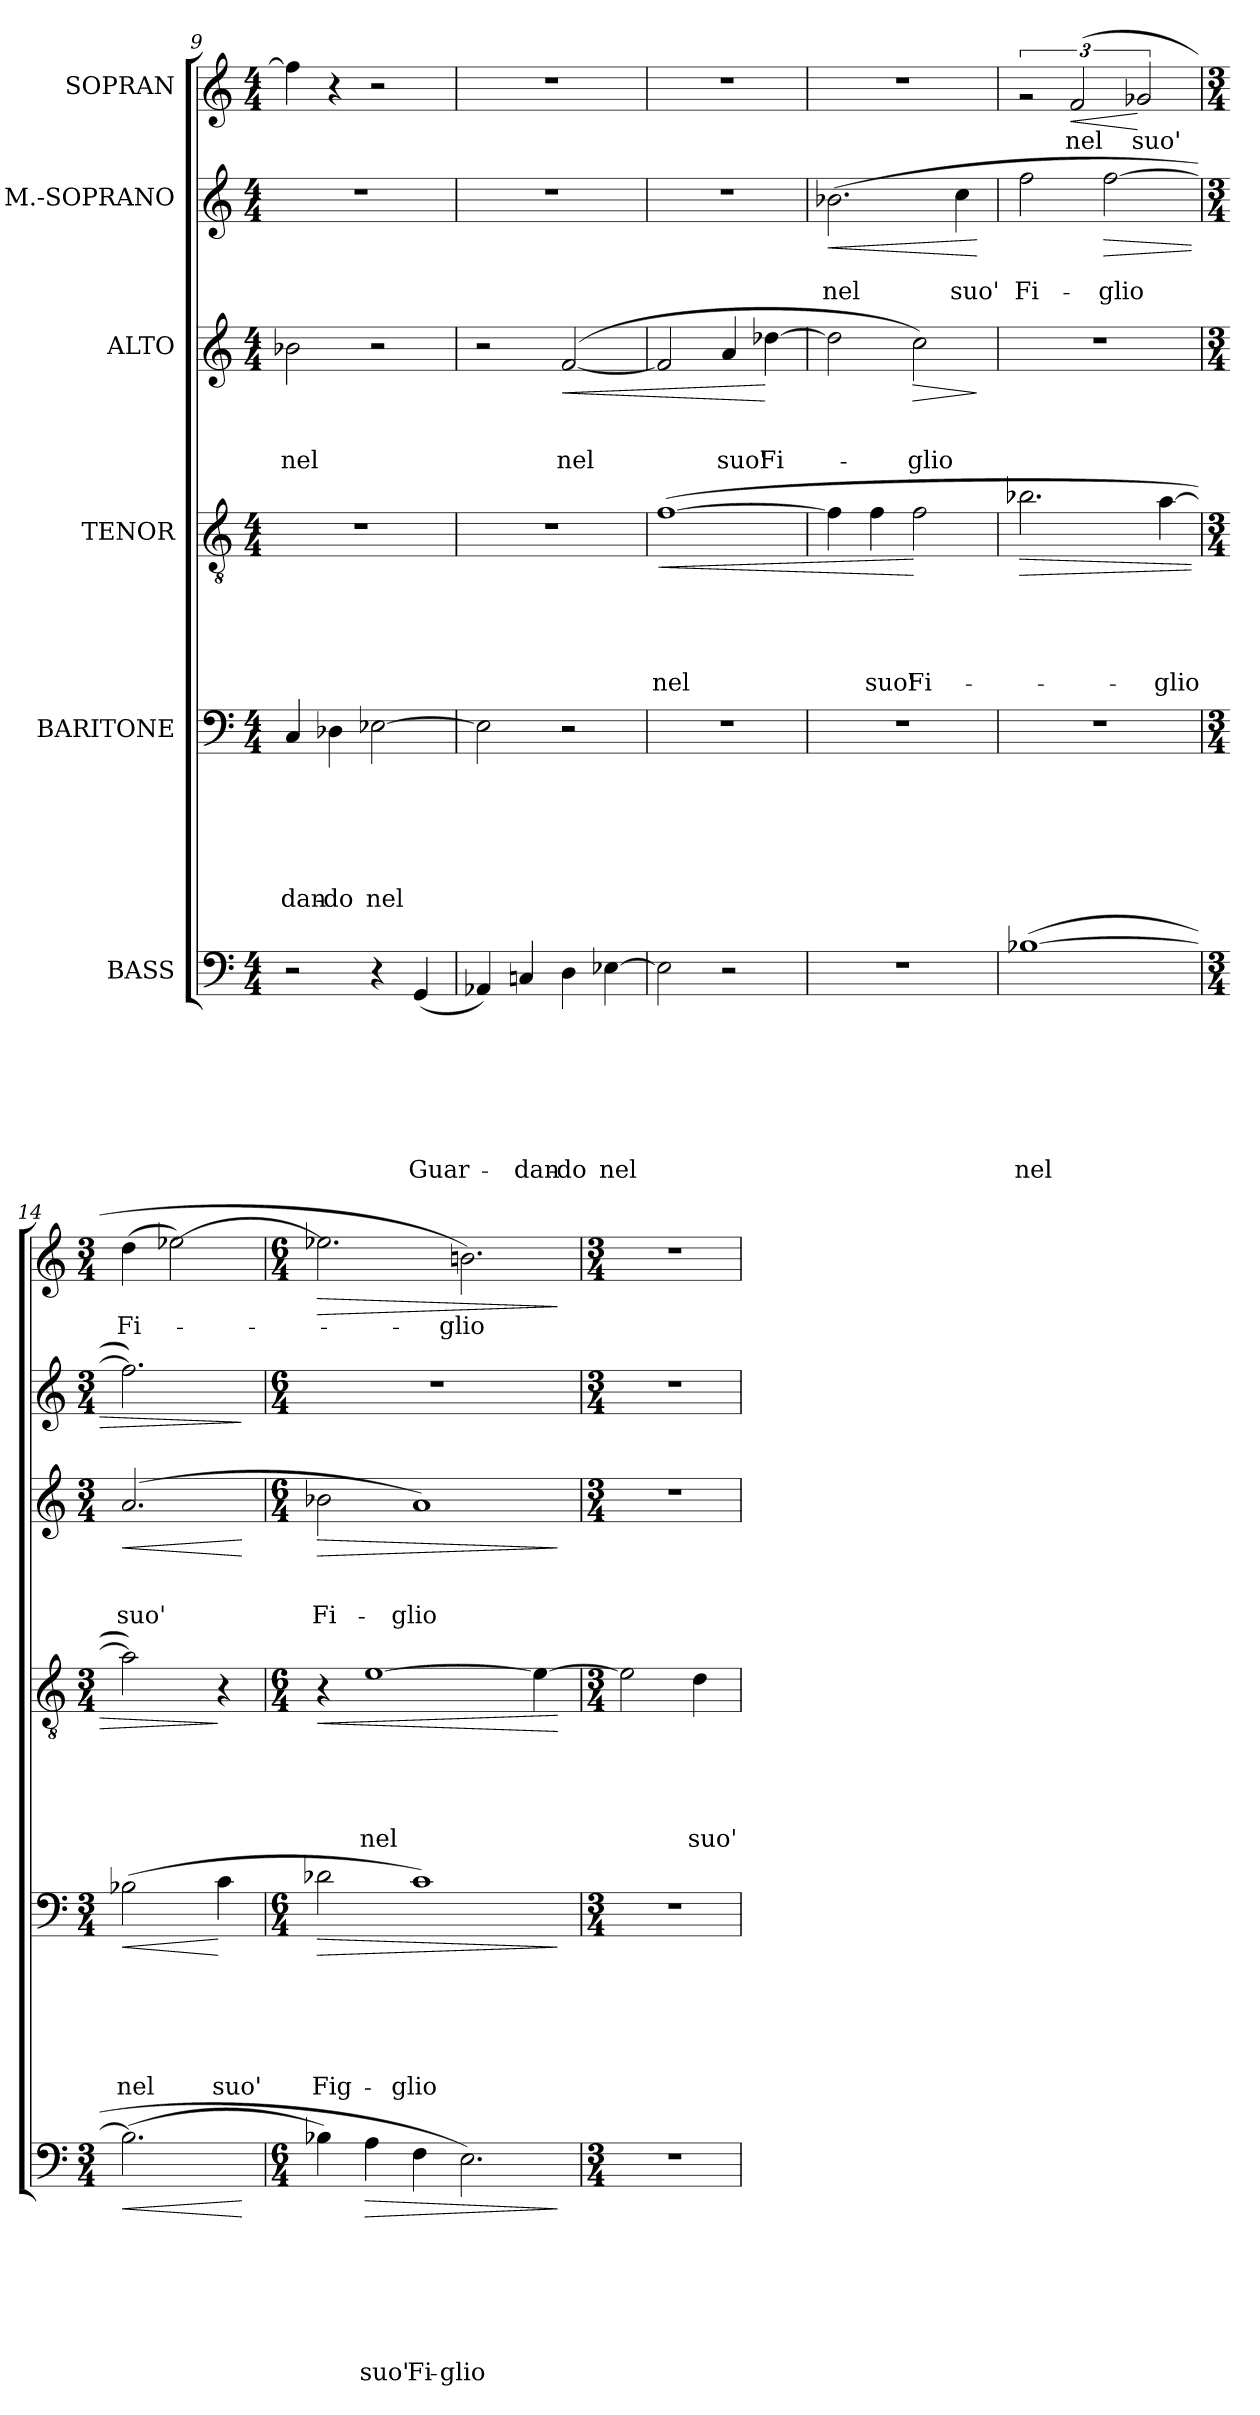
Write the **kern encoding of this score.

**kern	**text	**text	**text	**text	**text	**text	**text	**dynam	**kern	**text	**text	**text	**text	**text	**text	**dynam	**kern	**text	**text	**text	**text	**text	**dynam	**kern	**text	**text	**text	**dynam	**kern	**text	**text	**dynam	**kern	**text	**dynam
*part6	*part6	*part6	*part6	*part6	*part6	*part6	*part6	*part6	*part5	*part5	*part5	*part5	*part5	*part5	*part5	*part5	*part4	*part4	*part4	*part4	*part4	*part4	*part4	*part3	*part3	*part3	*part3	*part3	*part2	*part2	*part2	*part2	*part1	*part1	*part1
*staff6	*staff6	*staff6	*staff6	*staff6	*staff6	*staff6	*staff6	*staff6	*staff5	*staff5	*staff5	*staff5	*staff5	*staff5	*staff5	*staff5	*staff4	*staff4	*staff4	*staff4	*staff4	*staff4	*staff4	*staff3	*staff3	*staff3	*staff3	*staff3	*staff2	*staff2	*staff2	*staff2	*staff1	*staff1	*staff1
*I"BASS	*	*	*	*	*	*	*	*	*I"BARITONE	*	*	*	*	*	*	*	*I"TENOR	*	*	*	*	*	*	*I"ALTO	*	*	*	*	*I"M.-SOPRANO	*	*	*	*I"SOPRAN	*	*
*clefF4	*	*	*	*	*	*	*	*	*clefF4	*	*	*	*	*	*	*	*clefGv2	*	*	*	*	*	*	*clefG2	*	*	*	*	*clefG2	*	*	*	*clefG2	*	*
*k[]	*	*	*	*	*	*	*	*	*k[]	*	*	*	*	*	*	*	*k[]	*	*	*	*	*	*	*k[]	*	*	*	*	*k[]	*	*	*	*k[]	*	*
*C:	*	*	*	*	*	*	*	*	*C:	*	*	*	*	*	*	*	*C:	*	*	*	*	*	*	*C:	*	*	*	*	*C:	*	*	*	*C:	*	*
*M4/4	*	*	*	*	*	*	*	*	*M4/4	*	*	*	*	*	*	*	*M4/4	*	*	*	*	*	*	*M4/4	*	*	*	*	*M4/4	*	*	*	*M4/4	*	*
=9	=9	=9	=9	=9	=9	=9	=9	=9	=9	=9	=9	=9	=9	=9	=9	=9	=9	=9	=9	=9	=9	=9	=9	=9	=9	=9	=9	=9	=9	=9	=9	=9	=9	=9	=9
!	!	!	!	!	!	!	!	!	!	!	!	!	!	!	!LO:LY:b	!	!	!	!	!	!	!	!	!	!	!	!LO:LY:b	!	!	!	!	!	!	!	!
2r	.	.	.	.	.	.	.	.	4C/	.	.	.	.	.	-dan-	.	1r	.	.	.	.	.	.	2b-X\	.	.	nel	.	1r	.	.	.	4ff\]	.	.
!	!	!	!	!	!	!	!	!	!	!	!	!	!	!	!LO:LY:b:rj	!	!	!	!	!	!	!	!	!	!	!	!	!	!	!	!	!	!	!	!
.	.	.	.	.	.	.	.	.	4D-X\	.	.	.	.	.	-do	.	.	.	.	.	.	.	.	.	.	.	.	.	.	.	.	.	4r	.	.
!	!	!	!	!	!	!	!	!	!	!	!	!	!	!	!LO:LY:b	!	!	!	!	!	!	!	!	!	!	!	!	!	!	!	!	!	!	!	!
4r	.	.	.	.	.	.	.	.	[>2E-X\	.	.	.	.	.	nel	.	.	.	.	.	.	.	.	2r	.	.	.	.	.	.	.	.	2r	.	.
!	!	!	!	!	!	!	!LO:LY:b	!	!	!	!	!	!	!	!	!	!	!	!	!	!	!	!	!	!	!	!	!	!	!	!	!	!	!	!
(<4GG/	.	.	.	.	.	.	Guar-	.	.	.	.	.	.	.	.	.	.	.	.	.	.	.	.	.	.	.	.	.	.	.	.	.	.	.	.
=10	=10	=10	=10	=10	=10	=10	=10	=10	=10	=10	=10	=10	=10	=10	=10	=10	=10	=10	=10	=10	=10	=10	=10	=10	=10	=10	=10	=10	=10	=10	=10	=10	=10	=10	=10
4AA-X/)	.	.	.	.	.	.	.	.	2E-\]	.	.	.	.	.	.	.	1r	.	.	.	.	.	.	2r	.	.	.	.	1r	.	.	.	1r	.	.
!	!	!	!	!	!	!	!LO:LY:b	!	!	!	!	!	!	!	!	!	!	!	!	!	!	!	!	!	!	!	!	!	!	!	!	!	!	!	!
4Cn/	.	.	.	.	.	.	-dan-	.	.	.	.	.	.	.	.	.	.	.	.	.	.	.	.	.	.	.	.	.	.	.	.	.	.	.	.
!	!	!	!	!	!	!	!LO:LY:b:rj	!	!	!	!	!	!	!	!	!	!	!	!	!	!	!	!	!	!	!	!LO:LY:b	!LO:HP:b	!	!	!	!	!	!	!
4D\	.	.	.	.	.	.	-do	.	2r	.	.	.	.	.	.	.	.	.	.	.	.	.	.	([<2f/	.	.	nel	<	.	.	.	.	.	.	.
!	!	!	!	!	!	!	!LO:LY:b	!	!	!	!	!	!	!	!	!	!	!	!	!	!	!	!	!	!	!	!	!	!	!	!	!	!	!	!
[>4E-X\	.	.	.	.	.	.	nel	.	.	.	.	.	.	.	.	.	.	.	.	.	.	.	.	.	.	.	.	.	.	.	.	.	.	.	.
=11	=11	=11	=11	=11	=11	=11	=11	=11	=11	=11	=11	=11	=11	=11	=11	=11	=11	=11	=11	=11	=11	=11	=11	=11	=11	=11	=11	=11	=11	=11	=11	=11	=11	=11	=11
!	!	!	!	!	!	!	!	!	!	!	!	!	!	!	!	!	!	!	!	!	!	!LO:LY:b	!LO:HP:b	!	!	!	!	!	!	!	!	!	!	!	!
2E-\]	.	.	.	.	.	.	.	.	1r	.	.	.	.	.	.	.	(>[>1f	.	.	.	.	nel	<	2f/]	.	.	.	.	1r	.	.	.	1r	.	.
!	!	!	!	!	!	!	!	!	!	!	!	!	!	!	!	!	!	!	!	!	!	!	!	!	!	!	!LO:LY:b	!	!	!	!	!	!	!	!
2r	.	.	.	.	.	.	.	.	.	.	.	.	.	.	.	.	.	.	.	.	.	.	.	4a/	.	.	suo'	.	.	.	.	.	.	.	.
!	!	!	!	!	!	!	!	!	!	!	!	!	!	!	!	!	!	!	!	!	!	!	!	!	!	!	!LO:LY:b	!	!	!	!	!	!	!	!
.	.	.	.	.	.	.	.	.	.	.	.	.	.	.	.	.	.	.	.	.	.	.	.	[>4dd-X\	.	.	Fi-	[	.	.	.	.	.	.	.
=12	=12	=12	=12	=12	=12	=12	=12	=12	=12	=12	=12	=12	=12	=12	=12	=12	=12	=12	=12	=12	=12	=12	=12	=12	=12	=12	=12	=12	=12	=12	=12	=12	=12	=12	=12
!	!	!	!	!	!	!	!	!	!	!	!	!	!	!	!	!	!	!	!	!	!	!	!	!	!	!	!	!	!	!	!LO:LY:b	!LO:HP:b	!	!	!
1r	.	.	.	.	.	.	.	.	1r	.	.	.	.	.	.	.	4f\]	.	.	.	.	.	.	2dd-\]	.	.	.	.	(>2.b-X\	.	nel	<	1r	.	.
!	!	!	!	!	!	!	!	!	!	!	!	!	!	!	!	!	!	!	!	!	!	!LO:LY:b	!	!	!	!	!	!	!	!	!	!	!	!	!
.	.	.	.	.	.	.	.	.	.	.	.	.	.	.	.	.	4f\	.	.	.	.	suo'	.	.	.	.	.	.	.	.	.	.	.	.	.
!	!	!	!	!	!	!	!	!	!	!	!	!	!	!	!	!	!	!	!	!	!	!LO:LY:b	!	!	!	!	!LO:LY:b	!LO:HP:b	!	!	!	!	!	!	!
.	.	.	.	.	.	.	.	.	.	.	.	.	.	.	.	.	2f\	.	.	.	.	Fi-	[	2cc\)	.	.	-glio	>	.	.	.	.	.	.	.
!	!	!	!	!	!	!	!	!	!	!	!	!	!	!	!	!	!	!	!	!	!	!	!	!	!	!	!	!	!	!	!LO:LY:b	!	!	!	!
.	.	.	.	.	.	.	.	.	.	.	.	.	.	.	.	.	.	.	.	.	.	.	.	.	.	.	.	.	4cc\	.	suo'	.	.	.	.
.	.	.	.	.	.	.	.	.	.	.	.	.	.	.	.	.	.	.	.	.	.	.	.	.	.	.	.	]	.	.	.	[	.	.	.
=13	=13	=13	=13	=13	=13	=13	=13	=13	=13	=13	=13	=13	=13	=13	=13	=13	=13	=13	=13	=13	=13	=13	=13	=13	=13	=13	=13	=13	=13	=13	=13	=13	=13	=13	=13
!	!	!	!	!	!	!	!LO:LY:b	!	!	!	!	!	!	!	!	!	!	!	!	!	!	!	!LO:HP:b	!	!	!	!	!	!	!	!LO:LY:b	!	!	!	!
(>[>1B-X	.	.	.	.	.	.	nel	.	1r	.	.	.	.	.	.	.	2.b-X\	.	.	.	.	.	>	1r	.	.	.	.	2ff\	.	Fi-	.	3rg	.	.
!	!	!	!	!	!	!	!	!	!	!	!	!	!	!	!	!	!	!	!	!	!	!	!	!	!	!	!	!	!	!	!	!	!	!LO:LY:b	!LO:HP:b
.	.	.	.	.	.	.	.	.	.	.	.	.	.	.	.	.	.	.	.	.	.	.	.	.	.	.	.	.	.	.	.	.	(3f/	nel	<
!	!	!	!	!	!	!	!	!	!	!	!	!	!	!	!	!	!	!	!	!	!	!	!	!	!	!	!	!	!	!	!LO:LY:b	!LO:HP:b	!	!	!
.	.	.	.	.	.	.	.	.	.	.	.	.	.	.	.	.	.	.	.	.	.	.	.	.	.	.	.	.	[>2ff\	.	-glio	>	.	.	.
!	!	!	!	!	!	!	!	!	!	!	!	!	!	!	!	!	!	!	!	!	!	!	!	!	!	!	!	!	!	!	!	!	!	!LO:LY:b	!
.	.	.	.	.	.	.	.	.	.	.	.	.	.	.	.	.	.	.	.	.	.	.	.	.	.	.	.	.	.	.	.	.	3g-X/	suo'	[
!	!	!	!	!	!	!	!	!	!	!	!	!	!	!	!	!	!	!	!	!	!	!LO:LY:b	!	!	!	!	!	!	!	!	!	!	!	!	!
.	.	.	.	.	.	.	.	.	.	.	.	.	.	.	.	.	[>4a\	.	.	.	.	-glio	.	.	.	.	.	.	.	.	.	.	.	.	.
=14	=14	=14	=14	=14	=14	=14	=14	=14	=14	=14	=14	=14	=14	=14	=14	=14	=14	=14	=14	=14	=14	=14	=14	=14	=14	=14	=14	=14	=14	=14	=14	=14	=14	=14	=14
*M3/4	*	*	*	*	*	*	*	*	*M3/4	*	*	*	*	*	*	*	*M3/4	*	*	*	*	*	*	*M3/4	*	*	*	*	*M3/4	*	*	*	*M3/4	*	*
!	!	!	!	!	!	!	!	!LO:HP:b	!	!	!	!	!	!	!LO:LY:b	!LO:HP:b	!	!	!	!	!	!	!	!	!	!	!LO:LY:b	!LO:HP:b	!	!	!	!	!	!LO:LY:b	!
(>2.B-\]	.	.	.	.	.	.	.	<	(>2B-X\	.	.	.	.	.	nel	<	2a\])	.	.	.	.	.	.	(2.a/	.	.	suo'	<	2.ff\])	.	.	.	(>4dd\	Fi-	.
.	.	.	.	.	.	.	.	.	.	.	.	.	.	.	.	.	.	.	.	.	.	.	.	.	.	.	.	.	.	.	.	.	[>2ee-X\)	.	.
!	!	!	!	!	!	!	!	!	!	!	!	!	!	!	!LO:LY:b	!	!	!	!	!	!	!	!	!	!	!	!	!	!	!	!	!	!	!	!
.	.	.	.	.	.	.	.	.	4c\	.	.	.	.	.	suo'	[	4r	.	.	.	.	.	]	.	.	.	.	.	.	.	.	.	.	.	.
.	.	.	.	.	.	.	.	[	.	.	.	.	.	.	.	.	.	.	.	.	.	.	.	.	.	.	.	[	.	.	.	]	.	.	.
!!LO:PB:g=z
=15	=15	=15	=15	=15	=15	=15	=15	=15	=15	=15	=15	=15	=15	=15	=15	=15	=15	=15	=15	=15	=15	=15	=15	=15	=15	=15	=15	=15	=15	=15	=15	=15	=15	=15	=15
*M6/4	*	*	*	*	*	*	*	*	*M6/4	*	*	*	*	*	*	*	*M6/4	*	*	*	*	*	*	*M6/4	*	*	*	*	*M6/4	*	*	*	*M6/4	*	*
!	!	!	!	!	!	!	!	!	!	!	!	!	!	!	!LO:LY:b	!LO:HP:b	!	!	!	!	!	!	!LO:HP:b	!	!	!	!LO:LY:b	!LO:HP:b	!LO:N:vis=1	!	!	!	!	!	!LO:HP:b
4B-X\)	.	.	.	.	.	.	.	.	2d-X\	.	.	.	.	.	Fig-	>	4r	.	.	.	.	.	<	2b-X\	.	.	Fi-	>	1.r	.	.	.	2.ee-X\]	.	>
!	!	!	!	!	!	!	!LO:LY:b	!LO:HP:b	!	!	!	!	!	!	!	!	!	!	!	!	!	!LO:LY:b	!	!	!	!	!	!	!	!	!	!	!	!	!
4A\	.	.	.	.	.	.	suo'	>	.	.	.	.	.	.	.	.	[>1e	.	.	.	.	nel	.	.	.	.	.	.	.	.	.	.	.	.	.
!	!	!	!	!	!	!	!LO:LY:b	!	!	!	!	!	!	!	!LO:LY:b	!	!	!	!	!	!	!	!	!	!	!	!LO:LY:b	!	!	!	!	!	!	!	!
4F\	.	.	.	.	.	.	Fi-	.	1c)	.	.	.	.	.	-glio	.	.	.	.	.	.	.	.	1a)	.	.	-glio	.	.	.	.	.	.	.	.
!	!	!	!	!	!	!	!LO:LY:b	!	!	!	!	!	!	!	!	!	!	!	!	!	!	!	!	!	!	!	!	!	!	!	!	!	!	!LO:LY:b	!
2.E\)	.	.	.	.	.	.	-glio	.	.	.	.	.	.	.	.	.	.	.	.	.	.	.	.	.	.	.	.	.	.	.	.	.	2.bn\)	-glio	.
.	.	.	.	.	.	.	.	.	.	.	.	.	.	.	.	.	4e\_	.	.	.	.	.	.	.	.	.	.	.	.	.	.	.	.	.	.
.	.	.	.	.	.	.	.	]	.	.	.	.	.	.	.	]	.	.	.	.	.	.	[	.	.	.	.	]	.	.	.	.	.	.	]
=16	=16	=16	=16	=16	=16	=16	=16	=16	=16	=16	=16	=16	=16	=16	=16	=16	=16	=16	=16	=16	=16	=16	=16	=16	=16	=16	=16	=16	=16	=16	=16	=16	=16	=16	=16
*M3/4	*	*	*	*	*	*	*	*	*M3/4	*	*	*	*	*	*	*	*M3/4	*	*	*	*	*	*	*M3/4	*	*	*	*	*M3/4	*	*	*	*M3/4	*	*
!LO:N:vis=1	!	!	!	!	!	!	!	!	!LO:N:vis=1	!	!	!	!	!	!	!	!	!	!	!	!	!	!	!LO:N:vis=1	!	!	!	!	!LO:N:vis=1	!	!	!	!LO:N:vis=1	!	!
2.r	.	.	.	.	.	.	.	.	2.r	.	.	.	.	.	.	.	2e\]	.	.	.	.	.	.	2.r	.	.	.	.	2.r	.	.	.	2.r	.	.
!	!	!	!	!	!	!	!	!	!	!	!	!	!	!	!	!	!	!	!	!	!	!LO:LY:b	!	!	!	!	!	!	!	!	!	!	!	!	!
.	.	.	.	.	.	.	.	.	.	.	.	.	.	.	.	.	4d\	.	.	.	.	suo'	.	.	.	.	.	.	.	.	.	.	.	.	.
=	=	=	=	=	=	=	=	=	=	=	=	=	=	=	=	=	=	=	=	=	=	=	=	=	=	=	=	=	=	=	=	=	=	=	=
*-	*-	*-	*-	*-	*-	*-	*-	*-	*-	*-	*-	*-	*-	*-	*-	*-	*-	*-	*-	*-	*-	*-	*-	*-	*-	*-	*-	*-	*-	*-	*-	*-	*-	*-	*-
